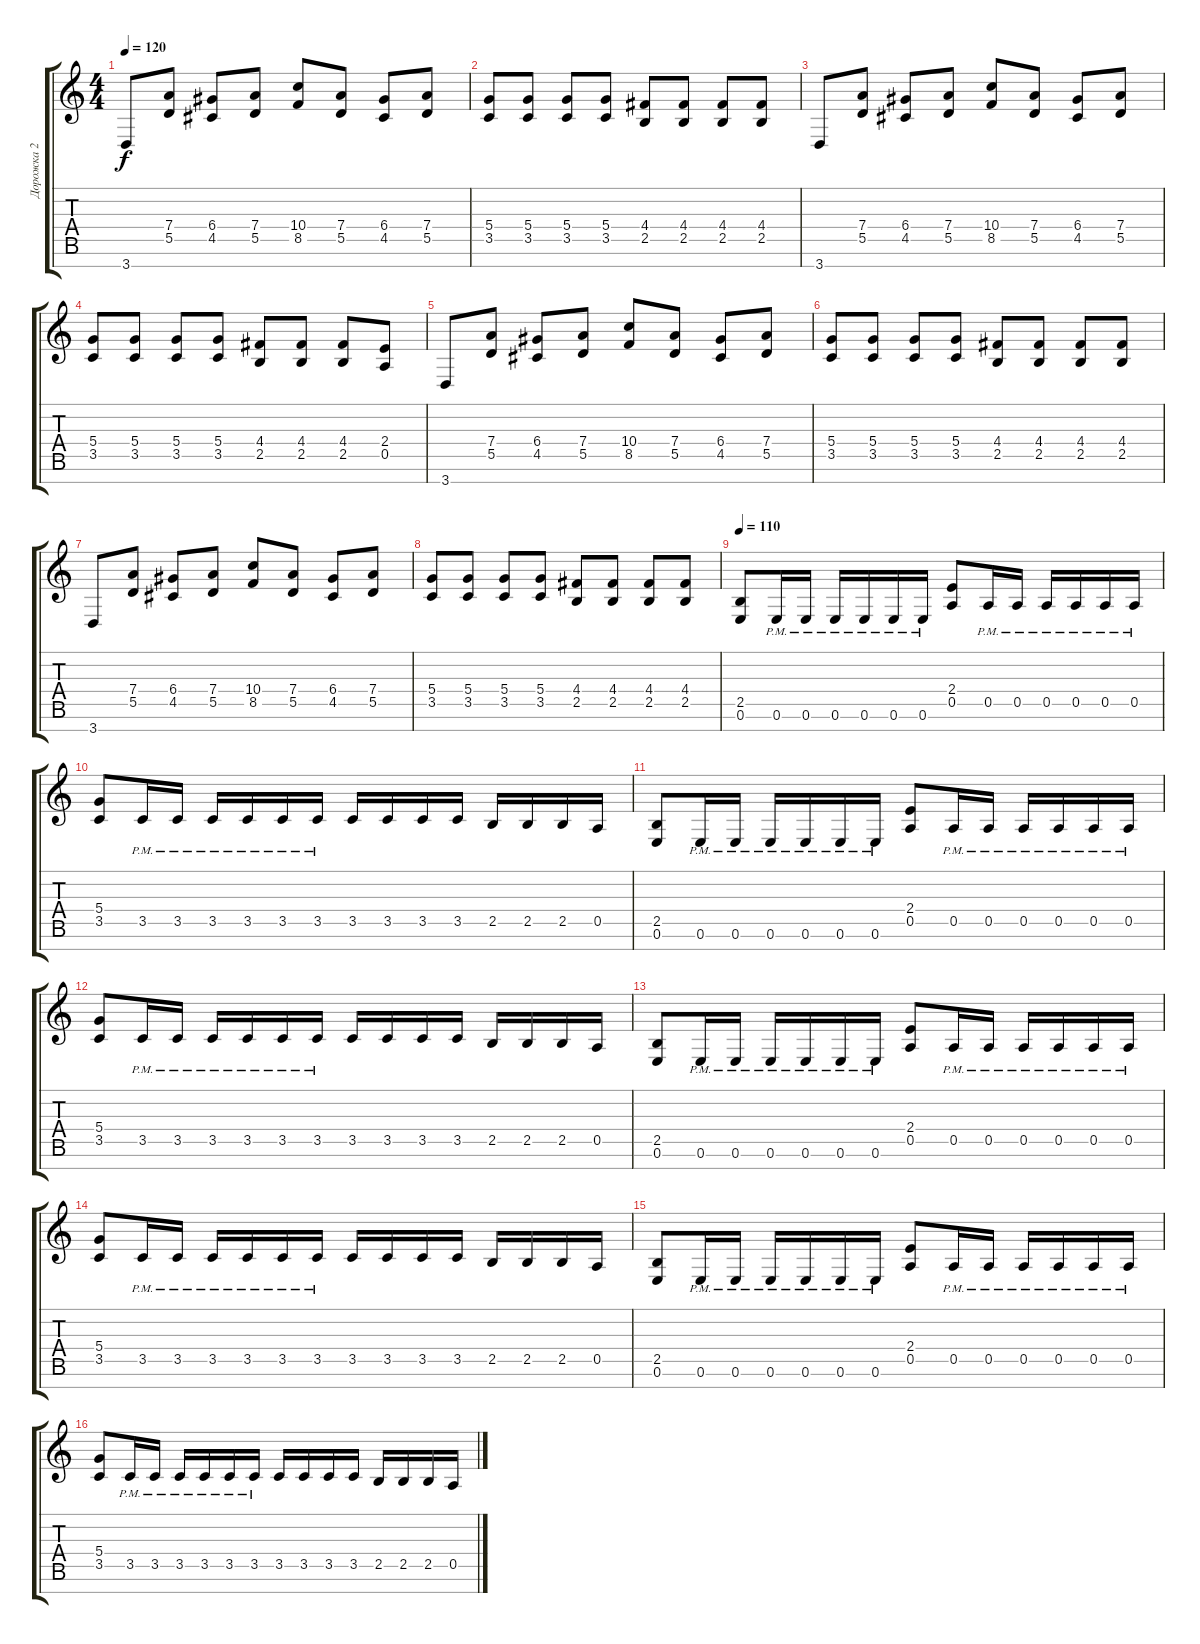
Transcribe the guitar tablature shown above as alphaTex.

\track ("Дорожка 2" "Дорожка 2") {instrument distortionguitar}
\staff {score tabs}
\tuning (E4 B3 G3 D3 A2 E2 B1) {hide}
\ts (4 4)
\tempo 120
\clef g2
\ks c
3.7.8{dy f} (7.4 5.5).8 (6.4 4.5).8 (7.4 5.5).8 (10.4 8.5).8 (7.4 5.5).8 (6.4 4.5).8 (7.4 5.5).8 |
(5.4 3.5).8 (5.4 3.5).8 (5.4 3.5).8 (5.4 3.5).8 (4.4 2.5).8 (4.4 2.5).8 (4.4 2.5).8 (4.4 2.5).8 |
3.7.8 (7.4 5.5).8 (6.4 4.5).8 (7.4 5.5).8 (10.4 8.5).8 (7.4 5.5).8 (6.4 4.5).8 (7.4 5.5).8 |
(5.4 3.5).8 (5.4 3.5).8 (5.4 3.5).8 (5.4 3.5).8 (4.4 2.5).8 (4.4 2.5).8 (4.4 2.5).8 (2.4 0.5).8 |
3.7.8 (7.4 5.5).8 (6.4 4.5).8 (7.4 5.5).8 (10.4 8.5).8 (7.4 5.5).8 (6.4 4.5).8 (7.4 5.5).8 |
(5.4 3.5).8 (5.4 3.5).8 (5.4 3.5).8 (5.4 3.5).8 (4.4 2.5).8 (4.4 2.5).8 (4.4 2.5).8 (4.4 2.5).8 |
3.7.8 (7.4 5.5).8 (6.4 4.5).8 (7.4 5.5).8 (10.4 8.5).8 (7.4 5.5).8 (6.4 4.5).8 (7.4 5.5).8 |
(5.4 3.5).8 (5.4 3.5).8 (5.4 3.5).8 (5.4 3.5).8 (4.4 2.5).8 (4.4 2.5).8 (4.4 2.5).8 (4.4 2.5).8 |
\tempo 110
(2.5 0.6).8 0.6{pm}.16 0.6{pm}.16 0.6{pm}.16 0.6{pm}.16 0.6{pm}.16 0.6{pm}.16 (2.4 0.5).8 0.5{pm}.16 0.5{pm}.16 0.5{pm}.16 0.5{pm}.16 0.5{pm}.16 0.5{pm}.16 |
(5.4 3.5).8 3.5{pm}.16 3.5{pm}.16 3.5{pm}.16 3.5{pm}.16 3.5{pm}.16 3.5{pm}.16 3.5.16 3.5.16 3.5.16 3.5.16 2.5.16 2.5.16 2.5.16 0.5.16 |
(2.5 0.6).8 0.6{pm}.16 0.6{pm}.16 0.6{pm}.16 0.6{pm}.16 0.6{pm}.16 0.6{pm}.16 (2.4 0.5).8 0.5{pm}.16 0.5{pm}.16 0.5{pm}.16 0.5{pm}.16 0.5{pm}.16 0.5{pm}.16 |
(5.4 3.5).8 3.5{pm}.16 3.5{pm}.16 3.5{pm}.16 3.5{pm}.16 3.5{pm}.16 3.5{pm}.16 3.5.16 3.5.16 3.5.16 3.5.16 2.5.16 2.5.16 2.5.16 0.5.16 |
(2.5 0.6).8 0.6{pm}.16 0.6{pm}.16 0.6{pm}.16 0.6{pm}.16 0.6{pm}.16 0.6{pm}.16 (2.4 0.5).8 0.5{pm}.16 0.5{pm}.16 0.5{pm}.16 0.5{pm}.16 0.5{pm}.16 0.5{pm}.16 |
(5.4 3.5).8 3.5{pm}.16 3.5{pm}.16 3.5{pm}.16 3.5{pm}.16 3.5{pm}.16 3.5{pm}.16 3.5.16 3.5.16 3.5.16 3.5.16 2.5.16 2.5.16 2.5.16 0.5.16 |
(2.5 0.6).8 0.6{pm}.16 0.6{pm}.16 0.6{pm}.16 0.6{pm}.16 0.6{pm}.16 0.6{pm}.16 (2.4 0.5).8 0.5{pm}.16 0.5{pm}.16 0.5{pm}.16 0.5{pm}.16 0.5{pm}.16 0.5{pm}.16 |
(5.4 3.5).8 3.5{pm}.16 3.5{pm}.16 3.5{pm}.16 3.5{pm}.16 3.5{pm}.16 3.5{pm}.16 3.5.16 3.5.16 3.5.16 3.5.16 2.5.16 2.5.16 2.5.16 0.5.16
